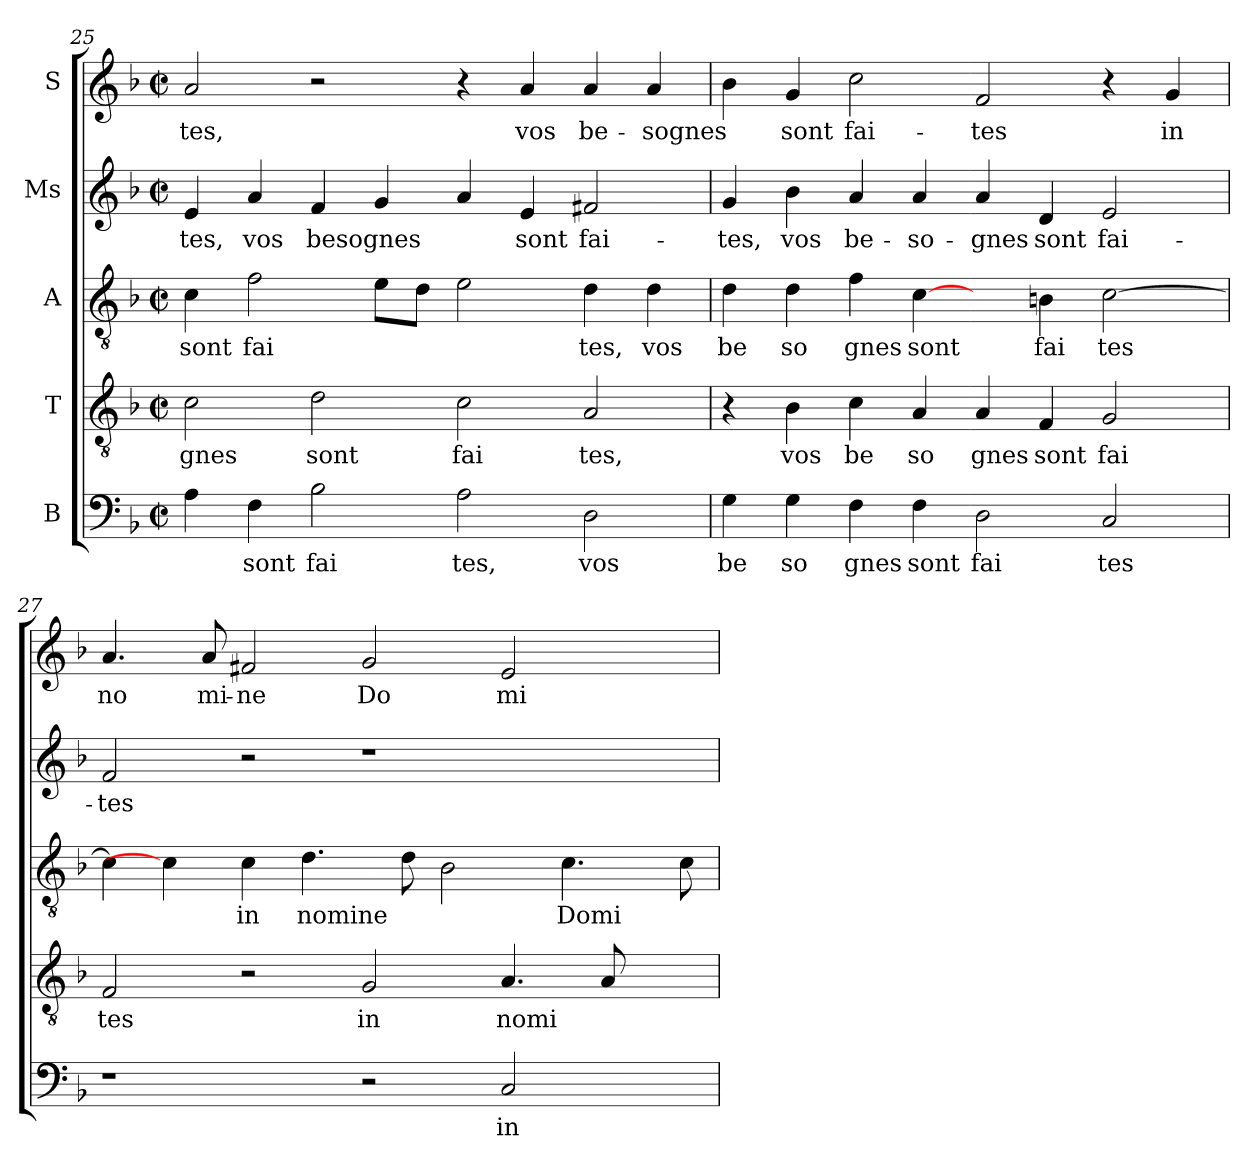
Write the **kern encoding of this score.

**kern	**text	**kern	**text	**kern	**text	**kern	**text	**kern	**text
*part5	*part5	*part4	*part4	*part3	*part3	*part2	*part2	*part1	*part1
*staff5	*staff5	*staff4	*staff4	*staff3	*staff3	*staff2	*staff2	*staff1	*staff1
*I"B	*	*I"T	*	*I"A	*	*I"Ms	*	*I"S	*
*clefF4	*	*clefGv2	*	*clefGv2	*	*clefG2	*	*clefG2	*
*k[b-]	*	*k[b-]	*	*k[b-]	*	*k[b-]	*	*k[b-]	*
*F:	*	*F:	*	*F:	*	*F:	*	*F:	*
*M2/2	*	*M2/2	*	*M2/2	*	*M2/2	*	*M2/2	*
*met(c|)	*	*met(c|)	*	*met(c|)	*	*met(c|)	*	*met(c|)	*
=25	=25	=25	=25	=25	=25	=25	=25	=25	=25
!	!	!	!LO:LY:b:cj	!	!LO:LY:b:cj	!	!LO:LY:b:cj	!	!LO:LY:b:cj
4A\	.	2c\	gnes	4c\	sont	4e/	-tes,	2a/	-tes,
!	!LO:LY:b:cj	!	!	!	!LO:LY:b	!	!LO:LY:b:cj	!	!
4F\	sont	.	.	2f\	fai	4a/	vos	.	.
!	!LO:LY:b:cj	!	!LO:LY:b:cj	!	!	!	!LO:LY:b	!	!
2B-\	fai	2d\	sont	.	.	4f/	besognes	2r	.
.	.	.	.	8e\L	.	4g/	.	.	.
.	.	.	.	8d\J	.	.	.	.	.
!	!LO:LY:b:cj	!	!LO:LY:b:cj	!	!	!	!	!	!
2A\	tes,	2c\	fai	2e\	.	4a/	.	4r	.
!	!	!	!	!	!	!	!LO:LY:b:cj	!	!LO:LY:b:cj
.	.	.	.	.	.	4e/	sont	4a/	vos
!	!LO:LY:b:cj	!	!LO:LY:b:cj	!	!LO:LY:b:cj	!	!LO:LY:b:cj	!	!LO:LY:b:cj
2D\	vos	2A/	tes,	4d\	tes,	2f#X/	fai-	4a/	be-
!	!	!	!	!	!LO:LY:b:cj	!	!	!	!LO:LY:b
.	.	.	.	4d\	vos	.	.	4a/	-sognes
=26	=26	=26	=26	=26	=26	=26	=26	=26	=26
!	!LO:LY:b:cj	!	!	!	!LO:LY:b:cj	!	!LO:LY:b:cj	!	!
4G\	be	4r	.	4d\	be	4g/	-tes,	4b-\	.
!	!LO:LY:b:cj	!	!LO:LY:b:cj	!	!LO:LY:b:cj	!	!LO:LY:b:cj	!	!LO:LY:b:cj
4G\	so	4B-\	vos	4d\	so	4b-\	vos	4g/	sont
!	!LO:LY:b:cj	!	!LO:LY:b:cj	!	!LO:LY:b:cj	!	!LO:LY:b:cj	!	!LO:LY:b:cj
4F\	gnes	4c\	be	4f\	gnes	4a/	be-	2cc\	fai-
!	!LO:LY:b:cj	!	!LO:LY:b:cj	!	!LO:LY:b:cj	!	!LO:LY:b:cj	!	!
4F\	sont	4A/	so	[4c\	sont	4a/	-so-	.	.
!	!LO:LY:b:cj	!	!LO:LY:b:cj	!	!	!	!LO:LY:b:cj	!	!LO:LY:b:cj
2D\	fai	4A/	gnes	4ryy	.	4a/	-gnes	2f/	-tes
!	!	!	!LO:LY:b:cj	!	!LO:LY:b:cj	!	!LO:LY:b:cj	!	!
.	.	4F/	sont	4B\	fai	4d/	sont	.	.
!	!LO:LY:b:cj	!	!LO:LY:b:cj	!	!LO:LY:b	!	!LO:LY:b:cj	!	!
2C/	tes	2G/	fai	[>2c\	tes	2e/	fai-	4r	.
!	!	!	!	!	!	!	!	!	!LO:LY:b:cj
.	.	.	.	.	.	.	.	4g/	in
=27	=27	=27	=27	=27	=27	=27	=27	=27	=27
!	!	!	!LO:LY:b:cj	!	!	!	!LO:LY:b:cj	!	!LO:LY:b:cj
1r	.	2F/	tes	4c\]	.	2f/	-tes	4.a/	no
.	.	.	.	4c\]	.	.	.	.	.
!	!	!	!	!	!	!	!	!	!LO:LY:b:cj
.	.	.	.	.	.	.	.	8a/	mi-
!	!	!	!	!	!LO:LY:b:cj	!	!	!	!LO:LY:b:cj
.	.	2r	.	4c\	in	2r	.	2f#X/	-ne
!	!	!	!	!	!LO:LY:b	!	!	!	!
.	.	.	.	4.d\	nomine	.	.	.	.
!	!	!	!LO:LY:b:cj	!	!	!	!	!	!LO:LY:b:cj
2r	.	2G/	in	.	.	1r	.	2g/	Do
.	.	.	.	8d\	.	.	.	.	.
.	.	.	.	2B-\	.	.	.	.	.
!	!LO:LY:b:cj	!	!LO:LY:b	!	!	!	!	!	!LO:LY:b:cj
2C/	in	4.A/	nomi	.	.	.	.	2e/	mi-
!	!	!	!	!	!LO:LY:b:cj	!	!	!	!
.	.	.	.	4.c\	Domi	.	.	.	.
.	.	8A/	.	.	.	.	.	.	.
4ryy	.	4ryy	.	.	.	4ryy	.	4ryy	.
.	.	.	.	8c\	.	.	.	.	.
=	=	=	=	=	=	=	=	=	=
*-	*-	*-	*-	*-	*-	*-	*-	*-	*-
